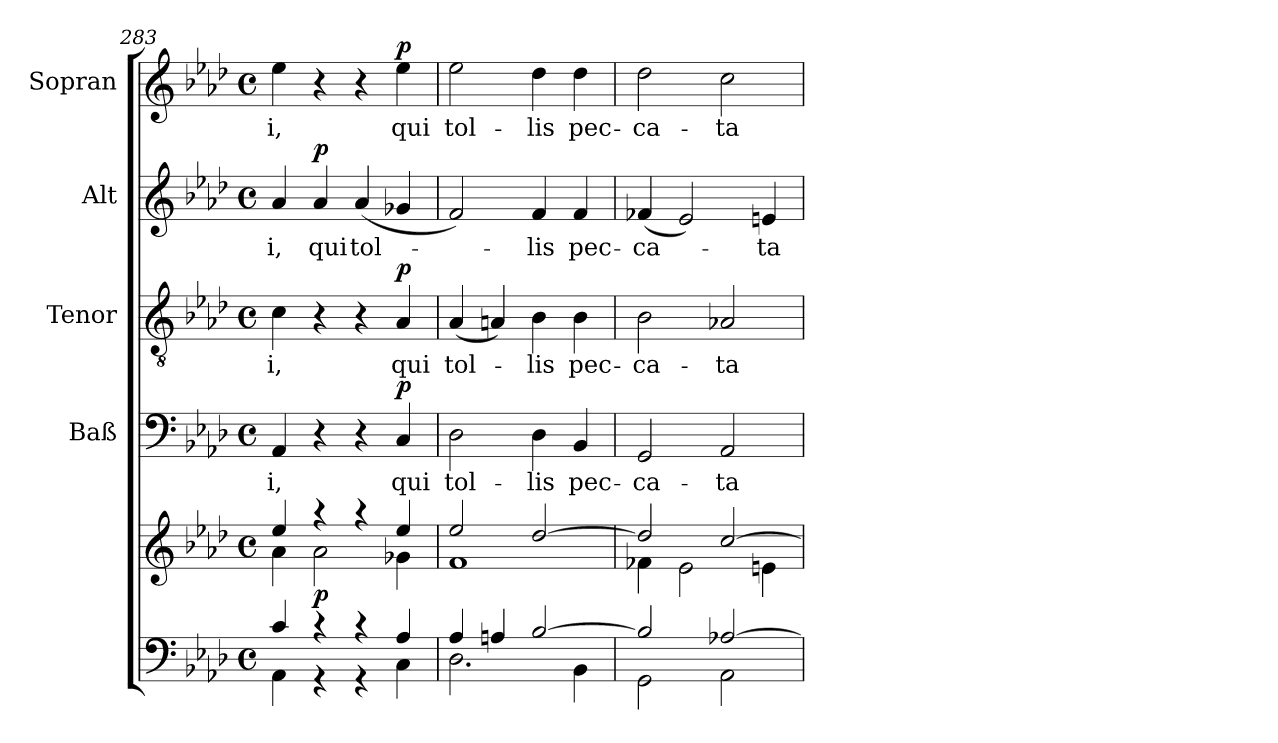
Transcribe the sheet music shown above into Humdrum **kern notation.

**kern	**kern	**dynam	**kern	**text	**dynam	**kern	**text	**dynam	**kern	**text	**dynam	**kern	**text	**dynam
*part5	*part5	*part5	*part4	*part4	*part4	*part3	*part3	*part3	*part2	*part2	*part2	*part1	*part1	*part1
*staff6	*staff5	*staff5/6	*staff4	*staff4	*staff4	*staff3	*staff3	*staff3	*staff2	*staff2	*staff2	*staff1	*staff1	*staff1
*	*	*	*I"Baß	*	*	*I"Tenor	*	*	*I"Alt	*	*	*I"Sopran	*	*
*	*	*	*I'Baß	*	*	*I'Ten	*	*	*I'Alt	*	*	*I'Sop	*	*
*clefF4	*clefG2	*	*clefF4	*	*	*clefGv2	*	*	*clefG2	*	*	*clefG2	*	*
*k[b-e-a-d-]	*k[b-e-a-d-]	*	*k[b-e-a-d-]	*	*	*k[b-e-a-d-]	*	*	*k[b-e-a-d-]	*	*	*k[b-e-a-d-]	*	*
*A-:	*A-:	*	*A-:	*	*	*A-:	*	*	*A-:	*	*	*A-:	*	*
*M4/4	*M4/4	*	*M4/4	*	*	*M4/4	*	*	*M4/4	*	*	*M4/4	*	*
*met(c)	*met(c)	*	*met(c)	*	*	*met(c)	*	*	*met(c)	*	*	*met(c)	*	*
=283	=283	=283	=283	=283	=283	=283	=283	=283	=283	=283	=283	=283	=283	=283
*^	*^	*	*	*	*	*	*	*	*	*	*	*	*	*
!	!	!	!	!	!	!LO:LY:b	!	!	!LO:LY:b	!	!	!LO:LY:b	!	!	!LO:LY:b	!
4c/	4AA-\	4ee-/	4a-\	.	4AA-/	-i,	.	4c\	-i,	.	4a-/	-i,	.	4ee-\	-i,	.
!	!	!	!	!LO:DY:b	!	!	!	!	!	!	!	!LO:LY:b	!LO:DY:a	!	!	!
4r	4r	4raa	2a-\	p	4r	.	.	4r	.	.	4a-/	qui	p	4r	.	.
!	!	!	!	!	!	!	!	!	!	!	!	!LO:LY:b	!	!	!	!
4r	4r	4raa	.	.	4r	.	.	4r	.	.	(<4a-/	tol-	.	4r	.	.
!	!	!	!	!	!	!LO:LY:b	!LO:DY:a	!	!LO:LY:b	!LO:DY:a	!	!	!	!	!LO:LY:b	!LO:DY:a
4A-/	4C\	4ee-/	4g-X\	.	4C/	qui	p	4A-/	qui	p	4g-X/	.	.	4ee-\	qui	p
!!LO:LB:g=z
=284	=284	=284	=284	=284	=284	=284	=284	=284	=284	=284	=284	=284	=284	=284	=284	=284
!	!	!	!	!	!	!LO:LY:b	!	!	!LO:LY:b	!	!	!	!	!	!LO:LY:b	!
4A-/	2.D-\	2ee-/	1f	.	2D-\	tol-	.	(<4A-/	tol-	.	2f/)	.	.	2ee-\	tol-	.
4An/	.	.	.	.	.	.	.	4An/)	.	.	.	.	.	.	.	.
!	!	!	!	!	!	!LO:LY:b	!	!	!LO:LY:b	!	!	!LO:LY:b	!	!	!LO:LY:b	!
[>2B-/	.	[>2dd-/	.	.	4D-\	-lis	.	4B-\	-lis	.	4f/	-lis	.	4dd-\	-lis	.
!	!	!	!	!	!	!LO:LY:b	!	!	!LO:LY:b	!	!	!LO:LY:b	!	!	!LO:LY:b	!
.	4BB-\	.	.	.	4BB-/	pec-	.	4B-\	pec-	.	4f/	pec-	.	4dd-\	pec-	.
=285	=285	=285	=285	=285	=285	=285	=285	=285	=285	=285	=285	=285	=285	=285	=285	=285
!	!	!	!	!	!	!LO:LY:b	!	!	!LO:LY:b	!	!	!LO:LY:b	!	!	!LO:LY:b	!
2B-/]	2GG\	2dd-/]	4f-X\	.	2GG/	-ca-	.	2B-\	-ca-	.	(<4f-X/	-ca-	.	2dd-\	-ca-	.
.	.	.	2e-\	.	.	.	.	.	.	.	2e-/)	.	.	.	.	.
!	!	!	!	!	!	!LO:LY:b	!	!	!LO:LY:b	!	!	!	!	!	!LO:LY:b	!
[>2A-X/	2AA-\	[>2cc/	.	.	2AA-/	-ta	.	2A-X/	-ta	.	.	.	.	2cc\	-ta	.
!	!	!	!	!	!	!	!	!	!	!	!	!LO:LY:b	!	!	!	!
.	.	.	4en\	.	.	.	.	.	.	.	4en/	-ta	.	.	.	.
*v	*v	*	*	*	*	*	*	*	*	*	*	*	*	*	*	*
*	*v	*v	*	*	*	*	*	*	*	*	*	*	*	*	*
=	=	=	=	=	=	=	=	=	=	=	=	=	=	=
*-	*-	*-	*-	*-	*-	*-	*-	*-	*-	*-	*-	*-	*-	*-
